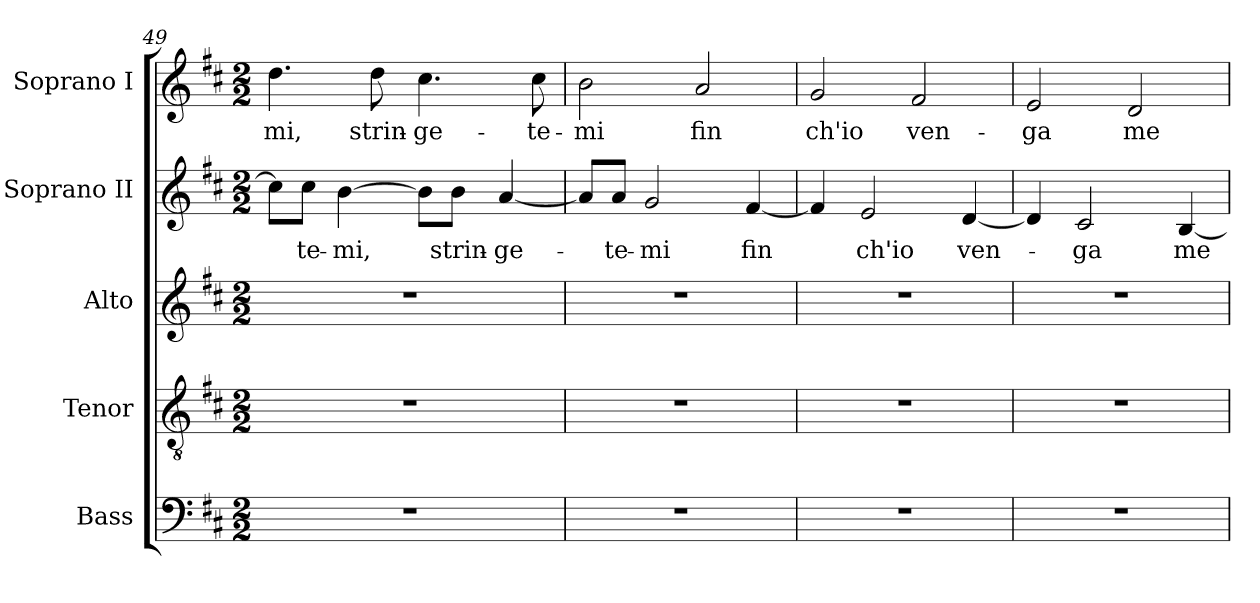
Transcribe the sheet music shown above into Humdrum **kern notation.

**kern	**kern	**kern	**kern	**text	**kern	**text
*part5	*part4	*part3	*part2	*part2	*part1	*part1
*staff5	*staff4	*staff3	*staff2	*staff2	*staff1	*staff1
*I"Bass	*I"Tenor	*I"Alto	*I"Soprano II	*	*I"Soprano I	*
*I'B.	*I'T.	*I'A.	*I'S. II	*	*I'S. I	*
*clefF4	*clefGv2	*clefG2	*clefG2	*	*clefG2	*
*	*ITrd7c12	*	*	*	*	*
*k[f#c#]	*k[f#c#]	*k[f#c#]	*k[f#c#]	*	*k[f#c#]	*
*D:	*D:	*D:	*D:	*	*D:	*
*M2/2	*M2/2	*M2/2	*M2/2	*	*M2/2	*
=49	=49	=49	=49	=49	=49	=49
!	!	!	!	!	!	!LO:LY:b:color=#000000
1r	1r	1r	8cc#i\L]	.	4.ddi\	-mi,
!	!	!	!	!LO:LY:b:color=#000000	!	!
.	.	.	8cc#i\J	-te-	.	.
!	!	!	!	!LO:LY:b:color=#000000	!	!
.	.	.	[>4bi\	-mi,	.	.
!	!	!	!	!	!	!LO:LY:b:color=#000000
.	.	.	.	.	8ddi\	strin-
!	!	!	!	!	!	!LO:LY:b:color=#000000
.	.	.	8bi\L]	.	4.cc#i\	-ge-
!	!	!	!	!LO:LY:b:color=#000000	!	!
.	.	.	8bi\J	strin-	.	.
!	!	!	!	!LO:LY:b:color=#000000	!	!
.	.	.	[<4ai/	-ge-	.	.
!	!	!	!	!	!	!LO:LY:b:color=#000000
.	.	.	.	.	8cc#i\	-te-
=50	=50	=50	=50	=50	=50	=50
!	!	!	!	!	!	!LO:LY:b:color=#000000
1r	1r	1r	8ai/L]	.	2bi\	-mi
!	!	!	!	!LO:LY:b:color=#000000	!	!
.	.	.	8ai/J	-te-	.	.
!	!	!	!	!LO:LY:b:color=#000000	!	!
.	.	.	2gi/	-mi	.	.
!	!	!	!	!	!	!LO:LY:b:color=#000000
.	.	.	.	.	2ai/	fin
!	!	!	!	!LO:LY:b:color=#000000	!	!
.	.	.	[<4f#i/	fin	.	.
=51	=51	=51	=51	=51	=51	=51
!	!	!	!	!	!	!LO:LY:b:color=#000000
1r	1r	1r	4f#i/]	.	2gi/	ch'io
!	!	!	!	!LO:LY:b:color=#000000	!	!
.	.	.	2ei/	ch'io	.	.
!	!	!	!	!	!	!LO:LY:b:color=#000000
.	.	.	.	.	2f#i/	ven-
!	!	!	!	!LO:LY:b:color=#000000	!	!
.	.	.	[<4di/	ven-	.	.
=52	=52	=52	=52	=52	=52	=52
!	!	!	!	!	!	!LO:LY:b:color=#000000
1r	1r	1r	4di/]	.	2ei/	-ga
!	!	!	!	!LO:LY:b:color=#000000	!	!
.	.	.	2c#i/	-ga	.	.
!	!	!	!	!	!	!LO:LY:b:color=#000000
.	.	.	.	.	2di/	me-
!	!	!	!	!LO:LY:b:color=#000000	!	!
.	.	.	[<4Bi/	me-	.	.
=	=	=	=	=	=	=
*-	*-	*-	*-	*-	*-	*-
